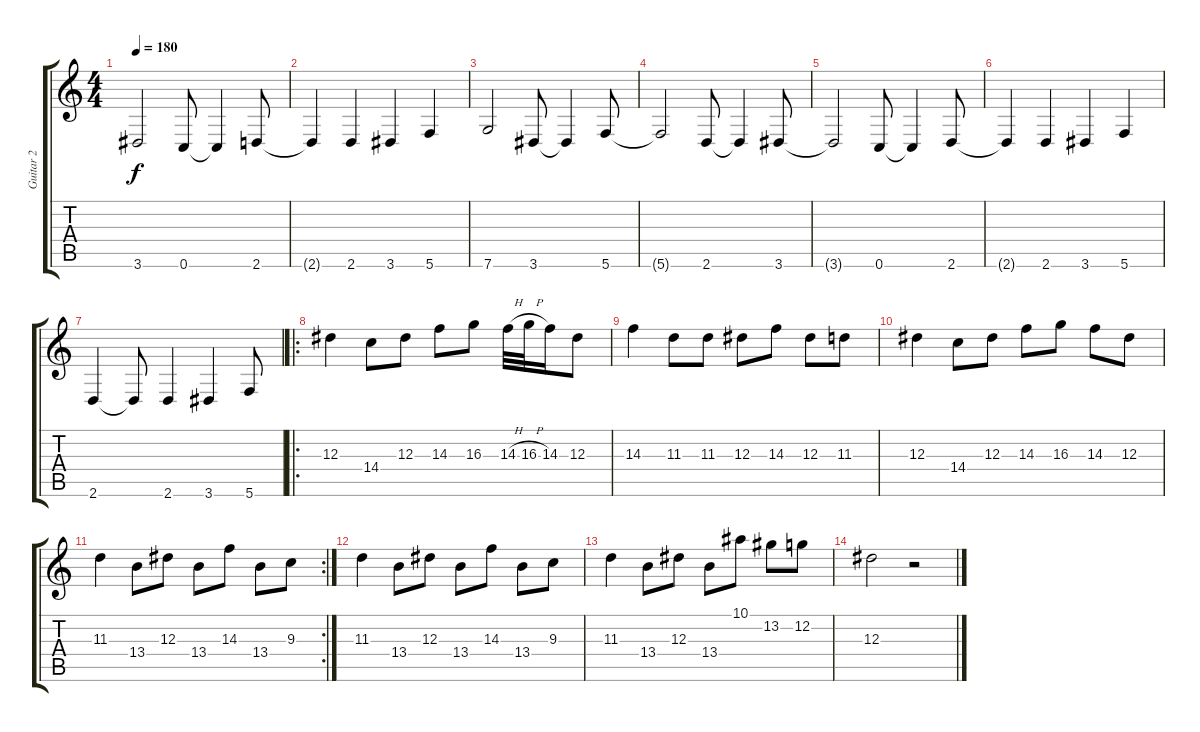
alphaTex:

\track ("Guitar 2" "Guitar 2") {instrument overdrivenguitar}
\staff {score tabs}
\tuning (C4 G3 Eb3 Bb2 F2 C2) {hide}
\ts (4 4)
\tempo 180
\clef g2
\ks c
3.6{t}.2{dy f} 0.6.8 0.6{t}.4 2.6.8 |
2.6{t}.4 2.6.4 3.6.4 5.6.4 |
7.6.2 3.6.8 3.6{t}.4 5.6.8 |
5.6{t}.2 2.6.8 2.6{t}.4 3.6.8 |
3.6{t}.2 0.6.8 0.6{t}.4 2.6.8 |
2.6{t}.4 2.6.4 3.6.4 5.6.4 |
2.6.4 2.6{t}.8 2.6.4 3.6.4 5.6.8 |
\ro
12.3.4 14.4.8 12.3.8 14.3.8 16.3.8 14.3{h}.32 16.3{h}.32 14.3.16 12.3.8 |
14.3.4 11.3.8 11.3.8 12.3.8 14.3.8 12.3.8 11.3.8 |
12.3.4 14.4.8 12.3.8 14.3.8 16.3.8 14.3.8 12.3.8 |
\rc 2
11.3.4 13.4.8 12.3.8 13.4.8 14.3.8 13.4.8 9.3.8 |
11.3.4 13.4.8 12.3.8 13.4.8 14.3.8 13.4.8 9.3.8 |
11.3.4 13.4.8 12.3.8 13.4.8 10.1.8 13.2.8 12.2.8 |
12.3.2 r.2
